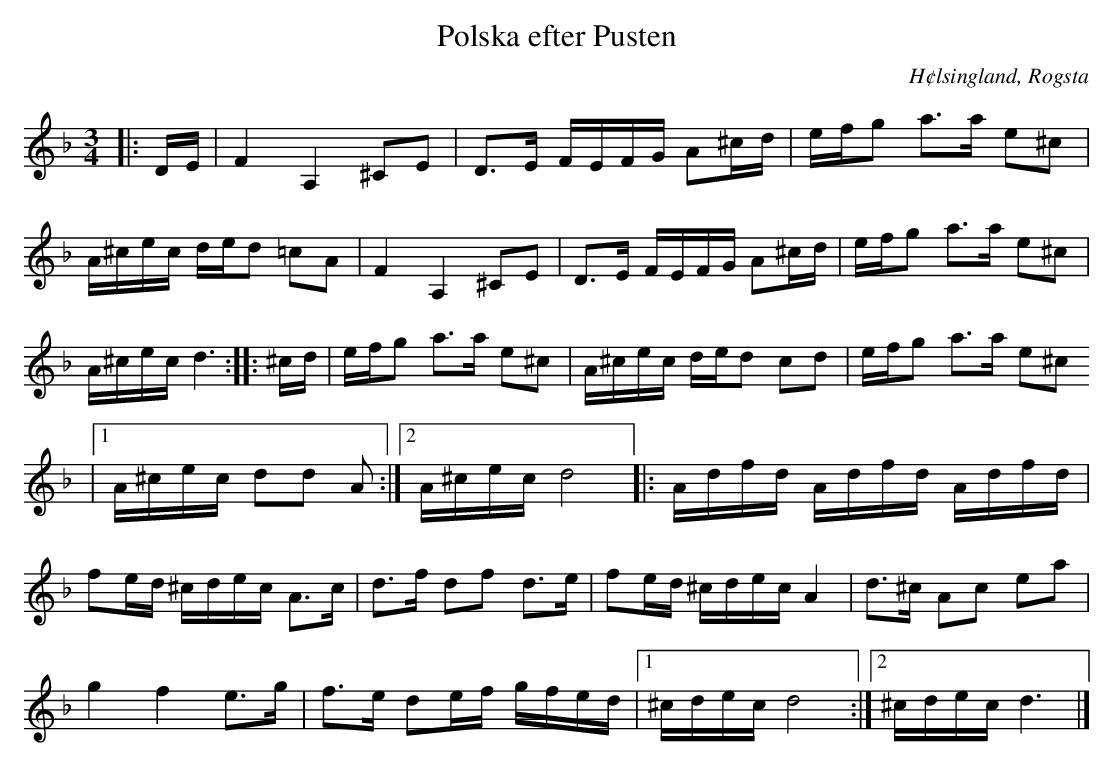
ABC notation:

X:1
T:Polska efter Pusten
O:H¢lsingland, Rogsta
M:3/4
L:1/8
K:Dm
|:D/E/ | F2 A,2 ^CE | D>E F/E/F/G/ A^c/d/ | e/f/g a>a e^c |
A/^c/e/c/ d/e/d =cA | F2 A,2 ^CE | D>E F/E/F/G/ A^c/d/ | e/f/g a>a e^c |
A/^c/e/c/ d3 :: ^c/d/ | e/f/g a>a e^c | A/^c/e/c/ d/e/d cd | e/f/g a>a e^c
|1 A/^c/e/c/ dd A :|2 A/^c/e/c/ d4 |: A/d/f/d/ A/d/f/d/ A/d/f/d/ |
fe/d/ ^c/d/e/c/ A>c | d>f df d>e | fe/d/ ^c/d/e/c/ A2 | d>^c Ac ea |
g2 f2 e>g | f>e de/f/ g/f/e/d/ |1 ^c/d/e/c/ d4 :|2 ^c/d/e/c/ d3 |]
